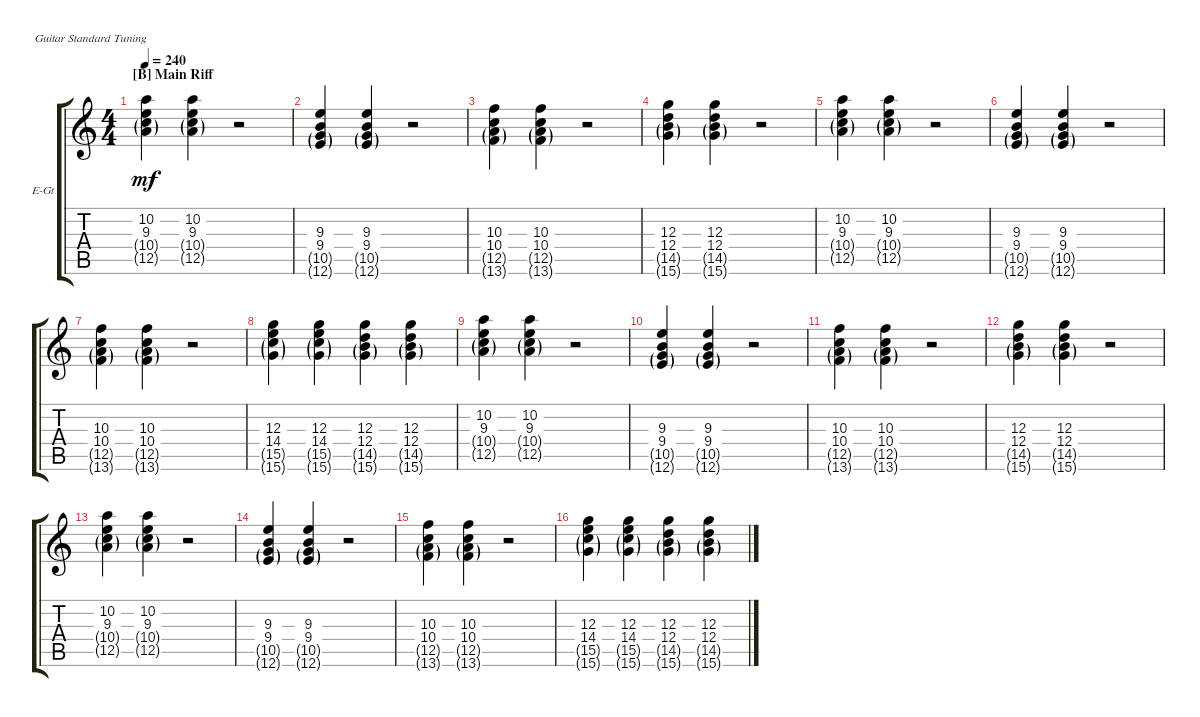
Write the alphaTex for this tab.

\defaultSystemsLayout 4
\bracketExtendMode groupsimilarinstruments
\firstSystemTrackNameOrientation horizontal
\otherSystemsTrackNameOrientation horizontal
\track ("Synth Vocal" "E-Gt") {instrument distortionguitar}
\staff {score tabs}
\tuning (E4 B3 G3 D3 A2 E2)
\ts (4 4)
\section ("B" "Main Riff")
\tempo 240
\clef g2
\scale
0.333333
\ks c
(12.5{g} 10.4{g} 9.3 10.2).4{dy mf} (12.5{g} 10.4{g} 9.3 10.2).4 r.2 |
\scale
0.333333 (12.6{g} 10.5{g} 9.4 9.3).4 (12.6{g} 10.5{g} 9.4 9.3).4 r.2 |
\scale
0.333333 (13.6{g} 12.5{g} 10.4 10.3).4 (13.6{g} 12.5{g} 10.4 10.3).4 r.2 |
\scale
0.333333 (15.6{g} 14.5{g} 12.4 12.3).4 (15.6{g} 14.5{g} 12.4 12.3).4 r.2 |
\scale
0.333333 (12.5{g} 10.4{g} 9.3 10.2).4 (12.5{g} 10.4{g} 9.3 10.2).4 r.2 |
\scale
0.333333 (12.6{g} 10.5{g} 9.4 9.3).4 (12.6{g} 10.5{g} 9.4 9.3).4 r.2 |
\scale
0.333333 (13.6{g} 12.5{g} 10.4 10.3).4 (13.6{g} 12.5{g} 10.4 10.3).4 r.2 |
\scale
0.333333 (12.3 14.4 15.6{g} 15.5{g}).4 (12.3 14.4 15.6{g} 15.5{g}).4 (12.4 12.3 15.6{g} 14.5{g}).4 (12.3 12.4 15.6{g} 14.5{g}).4 |
\scale
0.333333 (12.5{g} 10.4{g} 9.3 10.2).4 (12.5{g} 10.4{g} 9.3 10.2).4 r.2 |
\scale
0.333333 (12.6{g} 10.5{g} 9.4 9.3).4 (12.6{g} 10.5{g} 9.4 9.3).4 r.2 |
\scale
0.333333 (13.6{g} 12.5{g} 10.4 10.3).4 (13.6{g} 12.5{g} 10.4 10.3).4 r.2 |
\scale
0.333333 (15.6{g} 14.5{g} 12.4 12.3).4 (15.6{g} 14.5{g} 12.4 12.3).4 r.2 |
\scale
0.333333 (12.5{g} 10.4{g} 9.3 10.2).4 (12.5{g} 10.4{g} 9.3 10.2).4 r.2 |
\scale
0.333333 (12.6{g} 10.5{g} 9.4 9.3).4 (12.6{g} 10.5{g} 9.4 9.3).4 r.2 |
\scale
0.333333 (13.6{g} 12.5{g} 10.4 10.3).4 (13.6{g} 12.5{g} 10.4 10.3).4 r.2 |
\scale
0.333333 (12.3 14.4 15.6{g} 15.5{g}).4 (12.3 14.4 15.6{g} 15.5{g}).4 (12.4 12.3 15.6{g} 14.5{g}).4 (12.3 12.4 15.6{g} 14.5{g}).4
